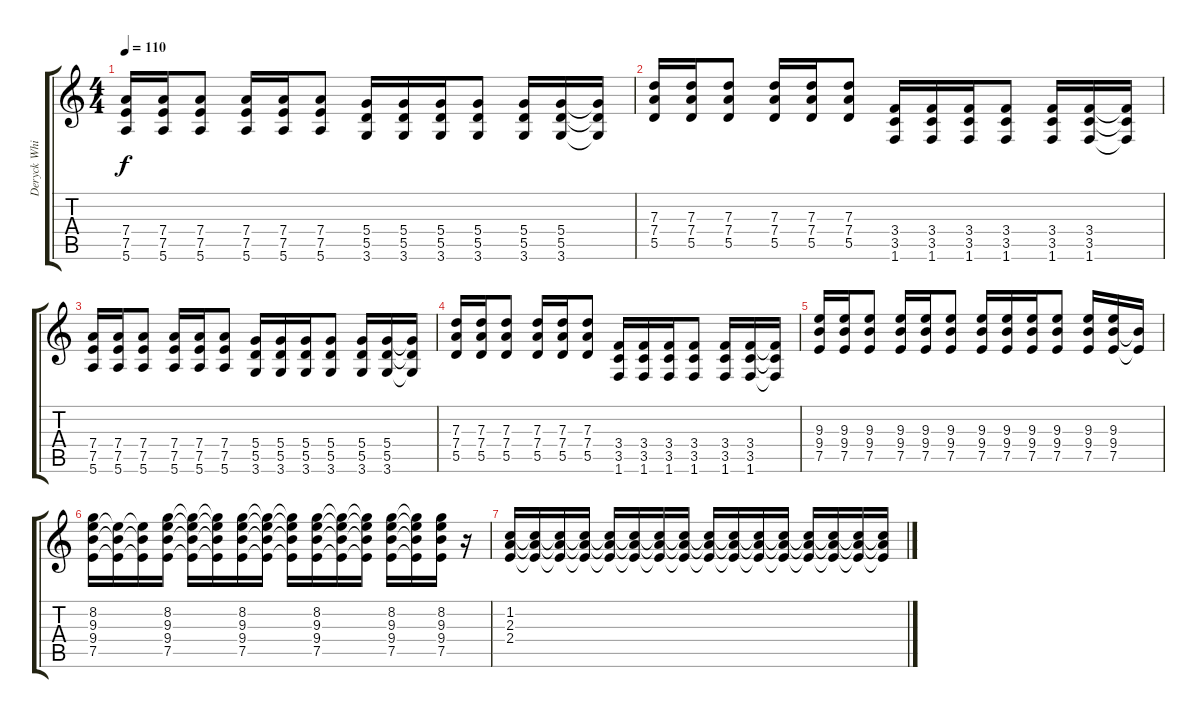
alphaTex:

\track ("Deryck Whibley" "Deryck Whi") {instrument distortionguitar}
\staff {score tabs}
\tuning (E4 B3 G3 D3 A2 E2) {hide}
\ts (4 4)
\tempo 110
\clef g2
\ks c
(7.4 7.5 5.6).16{dy f} (7.4 7.5 5.6).16 (7.4 7.5 5.6).8 (7.4 7.5 5.6).16 (7.4 7.5 5.6).16 (7.4 7.5 5.6).8 (5.4 5.5 3.6).16 (5.4 5.5 3.6).16 (5.4 5.5 3.6).16 (5.4 5.5 3.6).8 (5.4 5.5 3.6).16 (5.4 5.5 3.6).16 (5.4{t} 5.5{t} 3.6{t}).16 |
(7.3 7.4 5.5).16 (7.3 7.4 5.5).16 (7.3 7.4 5.5).8 (7.3 7.4 5.5).16 (7.3 7.4 5.5).16 (7.3 7.4 5.5).8 (3.4 3.5 1.6).16 (3.4 3.5 1.6).16 (3.4 3.5 1.6).16 (3.4 3.5 1.6).8 (3.4 3.5 1.6).16 (3.4 3.5 1.6).16 (3.4{t} 3.5{t} 1.6{t}).16 |
(7.4 7.5 5.6).16 (7.4 7.5 5.6).16 (7.4 7.5 5.6).8 (7.4 7.5 5.6).16 (7.4 7.5 5.6).16 (7.4 7.5 5.6).8 (5.4 5.5 3.6).16 (5.4 5.5 3.6).16 (5.4 5.5 3.6).16 (5.4 5.5 3.6).8 (5.4 5.5 3.6).16 (5.4 5.5 3.6).16 (5.4{t} 5.5{t} 3.6{t}).16 |
(7.3 7.4 5.5).16 (7.3 7.4 5.5).16 (7.3 7.4 5.5).8 (7.3 7.4 5.5).16 (7.3 7.4 5.5).16 (7.3 7.4 5.5).8 (3.4 3.5 1.6).16 (3.4 3.5 1.6).16 (3.4 3.5 1.6).16 (3.4 3.5 1.6).8 (3.4 3.5 1.6).16 (3.4 3.5 1.6).16 (3.4{t} 3.5{t} 1.6{t}).16 |
(9.3 9.4 7.5).16{instrument overdrivenguitar} (9.3 9.4 7.5).16 (9.3 9.4 7.5).8 (9.3 9.4 7.5).16 (9.3 9.4 7.5).16 (9.3 9.4 7.5).8 (9.3 9.4 7.5).16 (9.3 9.4 7.5).16 (9.3 9.4 7.5).16 (9.3 9.4 7.5).8 (9.3 9.4 7.5).16 (9.3 9.4 7.5).16 (9.4{t} 7.5{t}).16 |
(8.2 9.3 9.4 7.5).16 (9.3{t} 9.4{t} 7.5{t}).16 (9.3{t} 9.4{t} 7.5{t}).16 (8.2 9.3 9.4 7.5).16 (8.2{t} 9.3{t} 9.4{t} 7.5{t}).16 (8.2{t} 9.3{t} 9.4{t} 7.5{t}).16 (8.2 9.3 9.4 7.5).16 (8.2{t} 9.3{t} 9.4{t} 7.5{t}).16 (8.2{t} 9.3{t} 9.4{t} 7.5{t}).16 (8.2 9.3 9.4 7.5).16 (8.2{t} 9.3{t} 9.4{t} 7.5{t}).16 (8.2{t} 9.3{t} 9.4{t} 7.5{t}).16 (8.2 9.3 9.4 7.5).16 (8.2{t} 9.3{t} 9.4{t} 7.5{t}).16 (8.2 9.3 9.4 7.5).16 r.16 |
(1.2 2.3 2.4).16 (1.2{t} 2.3{t} 2.4{t}).16 (1.2{t} 2.3{t} 2.4{t}).16 (1.2{t} 2.3{t} 2.4{t}).16 (1.2{t} 2.3{t} 2.4{t}).16 (1.2{t} 2.3{t} 2.4{t}).16 (1.2{t} 2.3{t} 2.4{t}).16 (1.2{t} 2.3{t} 2.4{t}).16 (1.2{t} 2.3{t} 2.4{t}).16 (1.2{t} 2.3{t} 2.4{t}).16 (1.2{t} 2.3{t} 2.4{t}).16 (1.2{t} 2.3{t} 2.4{t}).16 (1.2{t} 2.3{t} 2.4{t}).16 (1.2{t} 2.3{t} 2.4{t}).16 (1.2{t} 2.3{t} 2.4{t}).16 (1.2{t} 2.3{t} 2.4{t}).16
